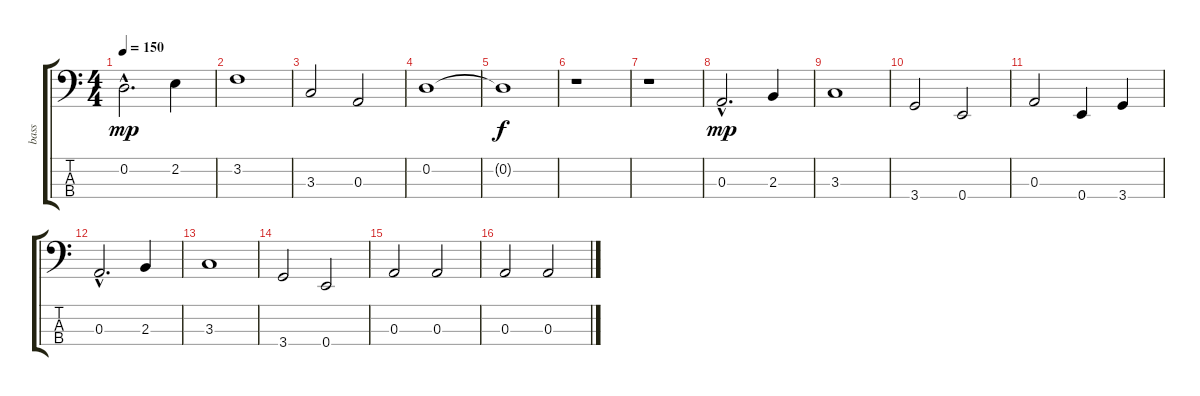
\track ("bass" "bass") {instrument fretlessbass}
\staff {score tabs}
\tuning (G2 D2 A1 E1) {hide}
\ts (4 4)
\tempo 150
\clef f4
\ks c
0.2{hac}.2{d dy mp} 2.2.4 |
3.2.1 |
3.3.2 0.3.2 |
0.2.1 |
0.2{t}.1{dy f} |
r.1 |
r.1 |
0.3{hac}.2{d dy mp} 2.3.4 |
3.3.1 |
3.4.2 0.4.2 |
0.3.2 0.4.4 3.4.4 |
0.3{hac}.2{d} 2.3.4 |
3.3.1 |
3.4.2 0.4.2 |
0.3.2 0.3.2 |
0.3.2 0.3.2
